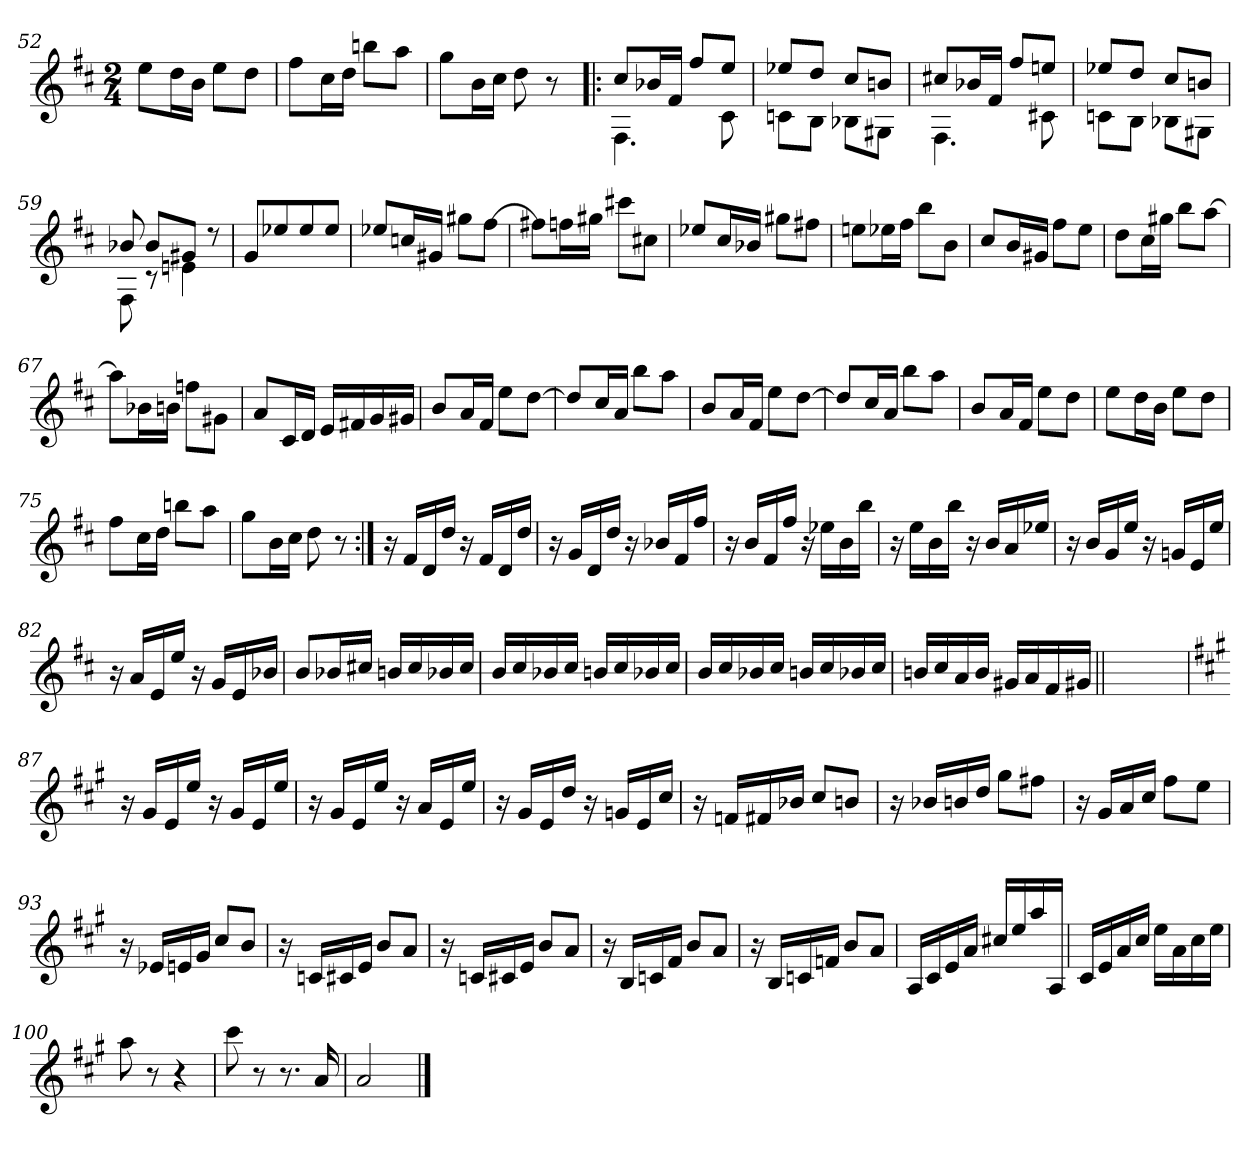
**kern
*part1
*staff1
*clefG2
*k[f#c#]
*D:
*M2/4
=52
8ee\L
16dd\L
16b\JJ
8ee\L
8dd\J
=53
8ff#\L
16cc#\L
16dd\JJ
8bbn\L
8aa\J
=54
8gg\L
16b\L
16cc#\JJ
8dd\
8r
!!LO:LB:g=z
=55!|:
*^
8cc#/L	4.F#\
16b-X/L	.
16f#/JJ	.
8ff#/L	.
8ee/J	8c#\
=56	=56
8ee-X/L	8cn\L
8dd/J	8B\J
8cc#/L	8B-X\L
8bn/J	8G#X\J
=57	=57
8cc#X/L	4.F#\
16b-X/L	.
16f#/JJ	.
8ff#/L	.
8een/J	8c#X\
=58	=58
8ee-X/L	8cn\L
8dd/J	8B\J
8cc#/L	8B-X\L
8bn/J	8G#X\J
=59	=59
8b-X/	8F#\
8b-/L	8rc
8g#X/J	4en\
8rdd	.
*v	*v
!!LO:LB:g=z
=60
8g/L
8ee-X/
8ee-/
8ee-/J
=61
8ee-X/L
16ccn/L
16g#X/JJ
8gg#X\L
[>8ff#\J
=62
8ff#X\L]
16ffn\L
16gg#X\JJ
8ccc#X\L
8cc#X\J
=63
8ee-X/L
16cc#/L
16b-X/JJ
8gg#X\L
8ff#X\J
=64
8een\L
16ee-X\L
16ff#\JJ
8bb\L
8b\J
=65
8cc#/L
16b/L
16g#X/JJ
8ff#\L
8ee\J
!!LO:LB:g=z
=66
8dd\L
16cc#\L
16gg#X\JJ
8bb\L
[>8aa\J
=67
8aa\L]
16b-X\L
16bn\JJ
8ffn\L
8g#X\J
=68
8a/L
16c#/L
16d/JJ
16e/LL
16f#X/
16g/
16g#X/JJ
=69
8b/L
16a/L
16f#/JJ
8ee\L
[>8dd\J
=70
8dd/L]
16cc#/L
16a/JJ
8bb\L
8aa\J
!!LO:LB:g=z
=71
8b/L
16a/L
16f#/JJ
8ee\L
[>8dd\J
=72
8dd/L]
16cc#/L
16a/JJ
8bb\L
8aa\J
=73
8b/L
16a/L
16f#/JJ
8ee\L
8dd\J
=74
8ee\L
16dd\L
16b\JJ
8ee\L
8dd\J
=75
8ff#\L
16cc#\L
16dd\JJ
8bbn\L
8aa\J
=76
8gg\L
16b\L
16cc#\JJ
8dd\
8r
!!LO:LB:g=z
=77:|!
16r
16f#/LL
16d/
16dd/JJ
16r
16f#/LL
16d/
16dd/JJ
=78
16r
16g/LL
16d/
16dd/JJ
16r
16b-X/LL
16f#/
16ff#/JJ
=79
16r
16b/LL
16f#/
16ff#/JJ
16r
16ee-X\LL
16b\
16bb\JJ
=80
16r
16ee\LL
16b\
16bb\JJ
16r
16b/LL
16a/
16ee-X/JJ
=81
16r
16b/LL
16g/
16ee/JJ
16r
16gn/LL
16e/
16ee/JJ
!!LO:LB:g=z
=82
16r
16a/LL
16e/
16ee/JJ
16r
16g/LL
16e/
16b-X/JJ
=83
8b/L
16b-X/L
16cc#X/JJ
16bn/LL
16cc#/
16b-X/
16cc#/JJ
=84
16b/LL
16cc#/
16b-X/
16cc#/JJ
16bn/LL
16cc#/
16b-X/
16cc#/JJ
=85
16b/LL
16cc#/
16b-X/
16cc#/JJ
16bn/LL
16cc#/
16b-X/
16cc#/JJ
=86
16bn/LL
16cc#/
16a/
16b/JJ
16g#X/LL
16a/
16f#/
16g#X/JJ
=86X862||
2ryy
!!LO:LB:g=z
=87
*k[f#c#g#]
*A:
16r
16g#/LL
16e/
16ee/JJ
16r
16g#/LL
16e/
16ee/JJ
=88
16r
16g#/LL
16e/
16ee/JJ
16r
16a/LL
16e/
16ee/JJ
=89
16r
16g#/LL
16e/
16dd/JJ
16r
16gn/LL
16e/
16cc#/JJ
=90
16r
16fn/LL
16f#X/
16b-X/JJ
8cc#/L
8bn/J
=91
16r
16b-X/LL
16bn/
16dd/JJ
8gg#\L
8ff#X\J
!!LO:LB:g=z
=92
16r
16g#/LL
16a/
16cc#/JJ
8ff#\L
8ee\J
=93
16r
16e-X/LL
16en/
16g#/JJ
8cc#/L
8b/J
=94
16r
16cn/LL
16c#X/
16e/JJ
8b/L
8a/J
=95
16r
16cn/LL
16c#X/
16e/JJ
8b/L
8a/J
=96
16r
16B/LL
16cn/
16f#/JJ
8b/L
8a/J
!!LO:LB:g=z
=97
16r
16B/LL
16cn/
16fn/JJ
8b/L
8a/J
=98
16A/LL
16c#/
16e/
16a/JJ
16cc#X/LL
16ee/
16aa/
16A/JJ
=99
16c#/LL
16e/
16a/
16cc#/JJ
16ee\LL
16a\
16cc#\
16ee\JJ
=100
8aa\
8r
4r
=101
8ccc#\
8r
8.r
16a/
=102
2a/
==
*-
